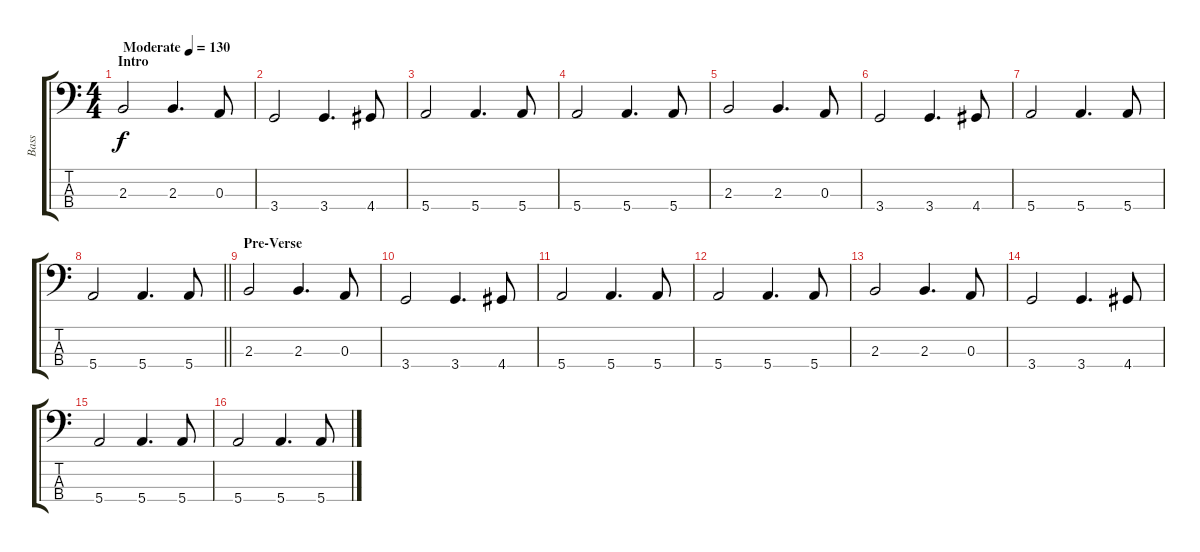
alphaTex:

\track ("Bass" "Bass") {instrument electricbassfinger}
\staff {score tabs}
\tuning (G2 D2 A1 E1) {hide}
\ts (4 4)
\section ("" "Intro")
\tempo (130 "Moderate")
\clef f4
\ks c
2.3.2{dy f instrument electricbassfinger} 2.3.4{d} 0.3.8 |
3.4.2 3.4.4{d} 4.4.8 |
5.4.2 5.4.4{d} 5.4.8 |
5.4.2 5.4.4{d} 5.4.8 |
2.3.2 2.3.4{d} 0.3.8 |
3.4.2 3.4.4{d} 4.4.8 |
5.4.2 5.4.4{d} 5.4.8 |
\barLineRight lightlight
5.4.2 5.4.4{d} 5.4.8 |
\section ("" "Pre-Verse")
2.3.2 2.3.4{d} 0.3.8 |
3.4.2 3.4.4{d} 4.4.8 |
5.4.2 5.4.4{d} 5.4.8 |
5.4.2 5.4.4{d} 5.4.8 |
2.3.2 2.3.4{d} 0.3.8 |
3.4.2 3.4.4{d} 4.4.8 |
5.4.2 5.4.4{d} 5.4.8 |
5.4.2 5.4.4{d} 5.4.8
